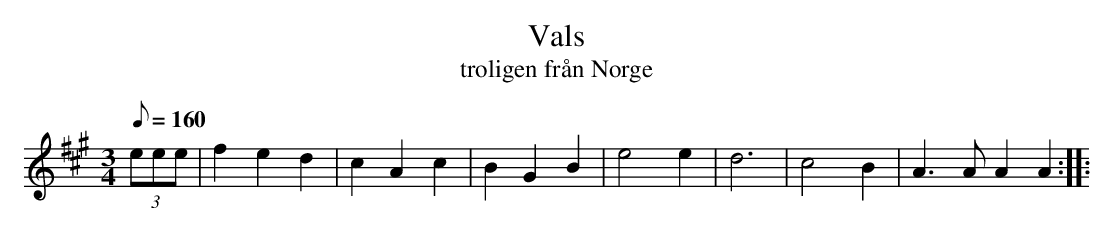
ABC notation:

X:1
T:Vals
T:troligen från Norge
M:3/4
L:1/8
K:A
Q:160
(3eee | f2 e2 d2 | c2 A2 c2 | B2 G2 B2 | e4 e2 | d6 | c4 B2 | A3 A1 A2 A2::
